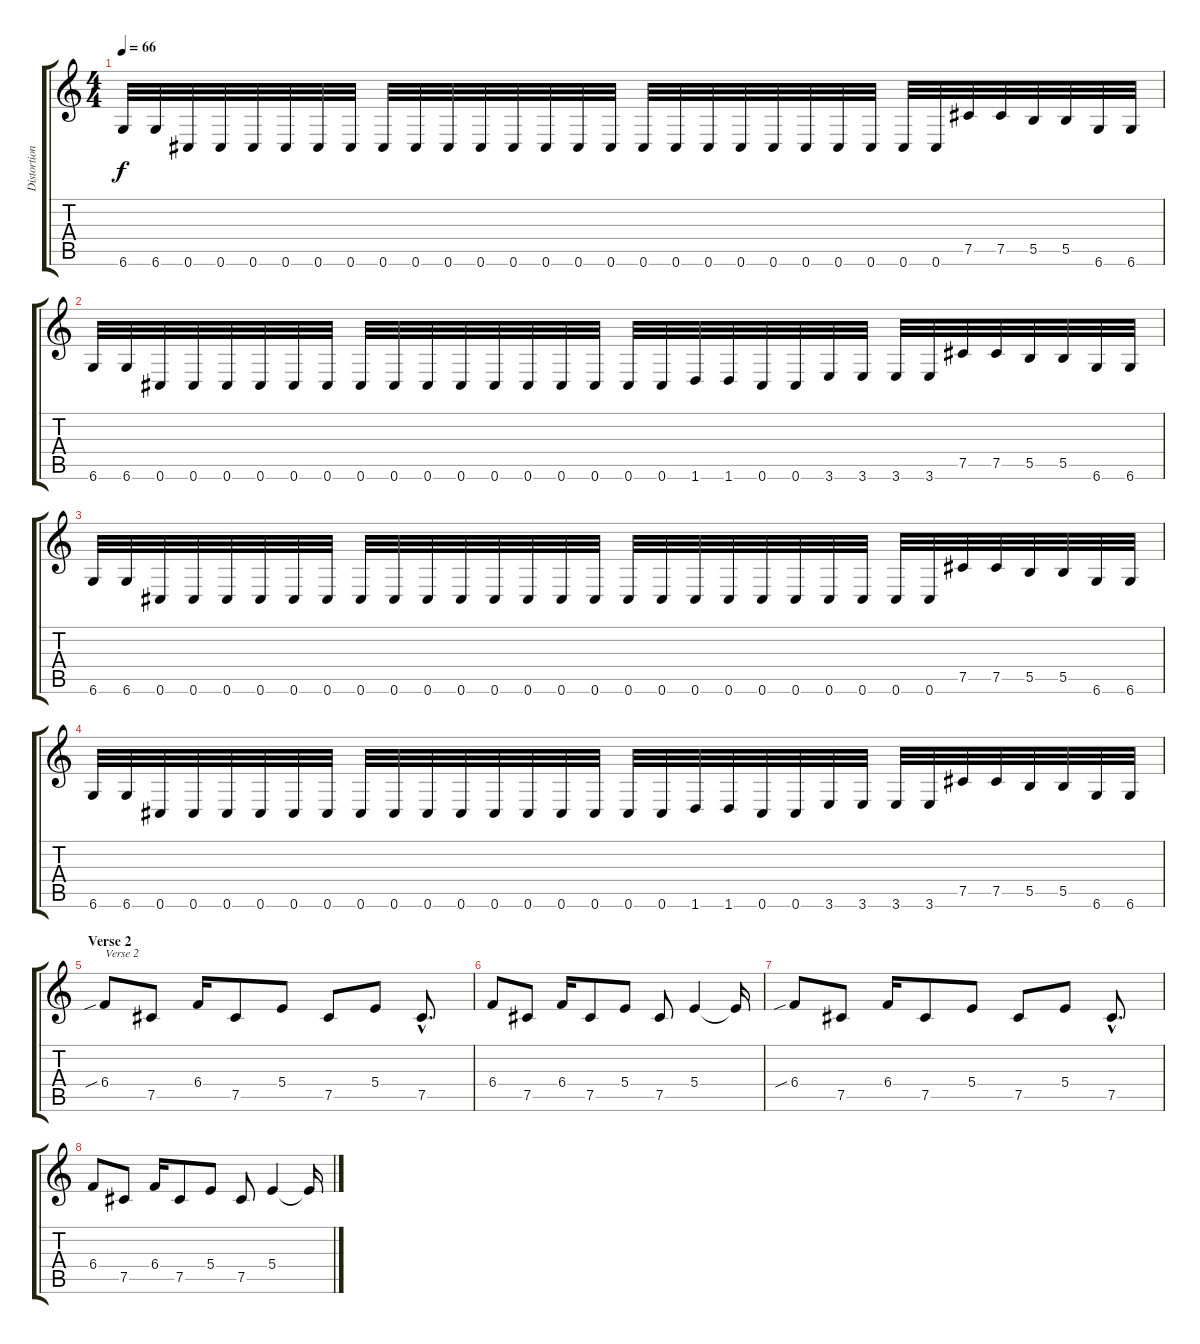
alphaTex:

\track ("Distortion guitar 1" "Distortion") {instrument distortionguitar}
\staff {score tabs}
\tuning (Db4 Ab3 E3 B2 Gb2 Db2) {hide}
\ts (4 4)
\tempo 66
\clef g2
\ks c
6.6.32{dy f} 6.6.32 0.6.32 0.6.32 0.6.32 0.6.32 0.6.32 0.6.32 0.6.32 0.6.32 0.6.32 0.6.32 0.6.32 0.6.32 0.6.32 0.6.32 0.6.32 0.6.32 0.6.32 0.6.32 0.6.32 0.6.32 0.6.32 0.6.32 0.6.32 0.6.32 7.5.32 7.5.32 5.5.32 5.5.32 6.6.32 6.6.32 |
6.6.32 6.6.32 0.6.32 0.6.32 0.6.32 0.6.32 0.6.32 0.6.32 0.6.32 0.6.32 0.6.32 0.6.32 0.6.32 0.6.32 0.6.32 0.6.32 0.6.32 0.6.32 1.6.32 1.6.32 0.6.32 0.6.32 3.6.32 3.6.32 3.6.32 3.6.32 7.5.32 7.5.32 5.5.32 5.5.32 6.6.32 6.6.32 |
6.6.32 6.6.32 0.6.32 0.6.32 0.6.32 0.6.32 0.6.32 0.6.32 0.6.32 0.6.32 0.6.32 0.6.32 0.6.32 0.6.32 0.6.32 0.6.32 0.6.32 0.6.32 0.6.32 0.6.32 0.6.32 0.6.32 0.6.32 0.6.32 0.6.32 0.6.32 7.5.32 7.5.32 5.5.32 5.5.32 6.6.32 6.6.32 |
6.6.32 6.6.32 0.6.32 0.6.32 0.6.32 0.6.32 0.6.32 0.6.32 0.6.32 0.6.32 0.6.32 0.6.32 0.6.32 0.6.32 0.6.32 0.6.32 0.6.32 0.6.32 1.6.32 1.6.32 0.6.32 0.6.32 3.6.32 3.6.32 3.6.32 3.6.32 7.5.32 7.5.32 5.5.32 5.5.32 6.6.32 6.6.32 |
\section ("" "Verse 2")
6.4{sib}.8{txt "Verse 2"} 7.5.8 6.4.16 7.5.8 5.4.8 7.5.8 5.4.8 7.5{hac}.8{d} |
6.4.8 7.5.8 6.4.16 7.5.8 5.4.8 7.5.8 5.4.4 5.4{t}.16 |
6.4{sib}.8 7.5.8 6.4.16 7.5.8 5.4.8 7.5.8 5.4.8 7.5{hac}.8{d} |
6.4.8 7.5.8 6.4.16 7.5.8 5.4.8 7.5.8 5.4.4 5.4{t}.16
